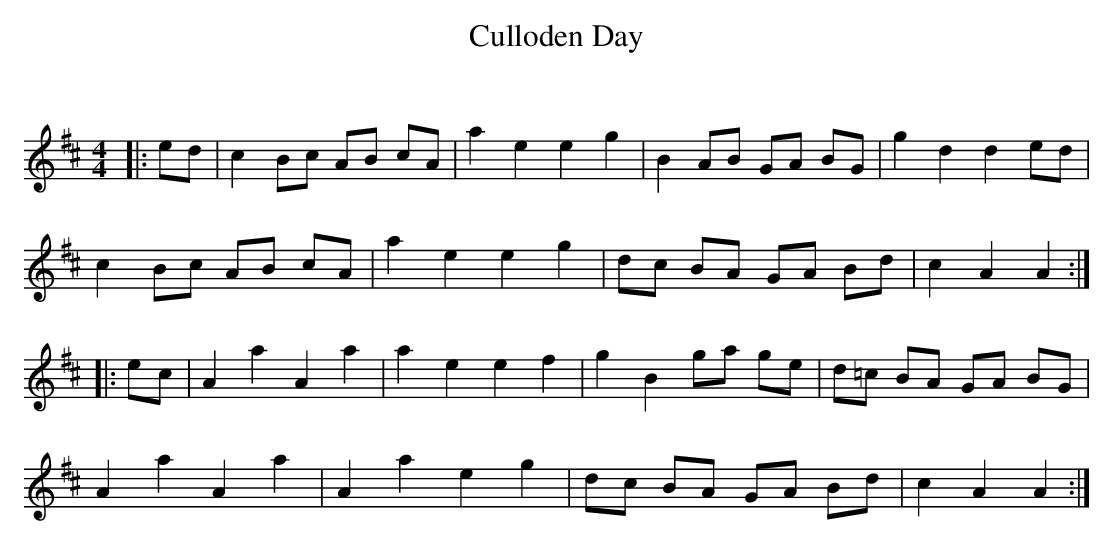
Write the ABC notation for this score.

X:1
T: Culloden Day
C:
Q: 232
K:D
M:4/4
L:1/8
|:ed|c2 Bc AB cA|a2 e2 e2 g2|B2 AB GA BG|g2 d2 d2 ed|
c2 Bc AB cA|a2 e2 e2 g2|dc BA GA Bd|c2 A2 A2:|
|:ec|A2 a2 A2 a2|a2 e2 e2 f2|g2 B2 ga ge|d=c BA GA BG|
A2 a2 A2 a2|A2 a2 e2 g2|dc BA GA Bd|c2 A2 A2:|
